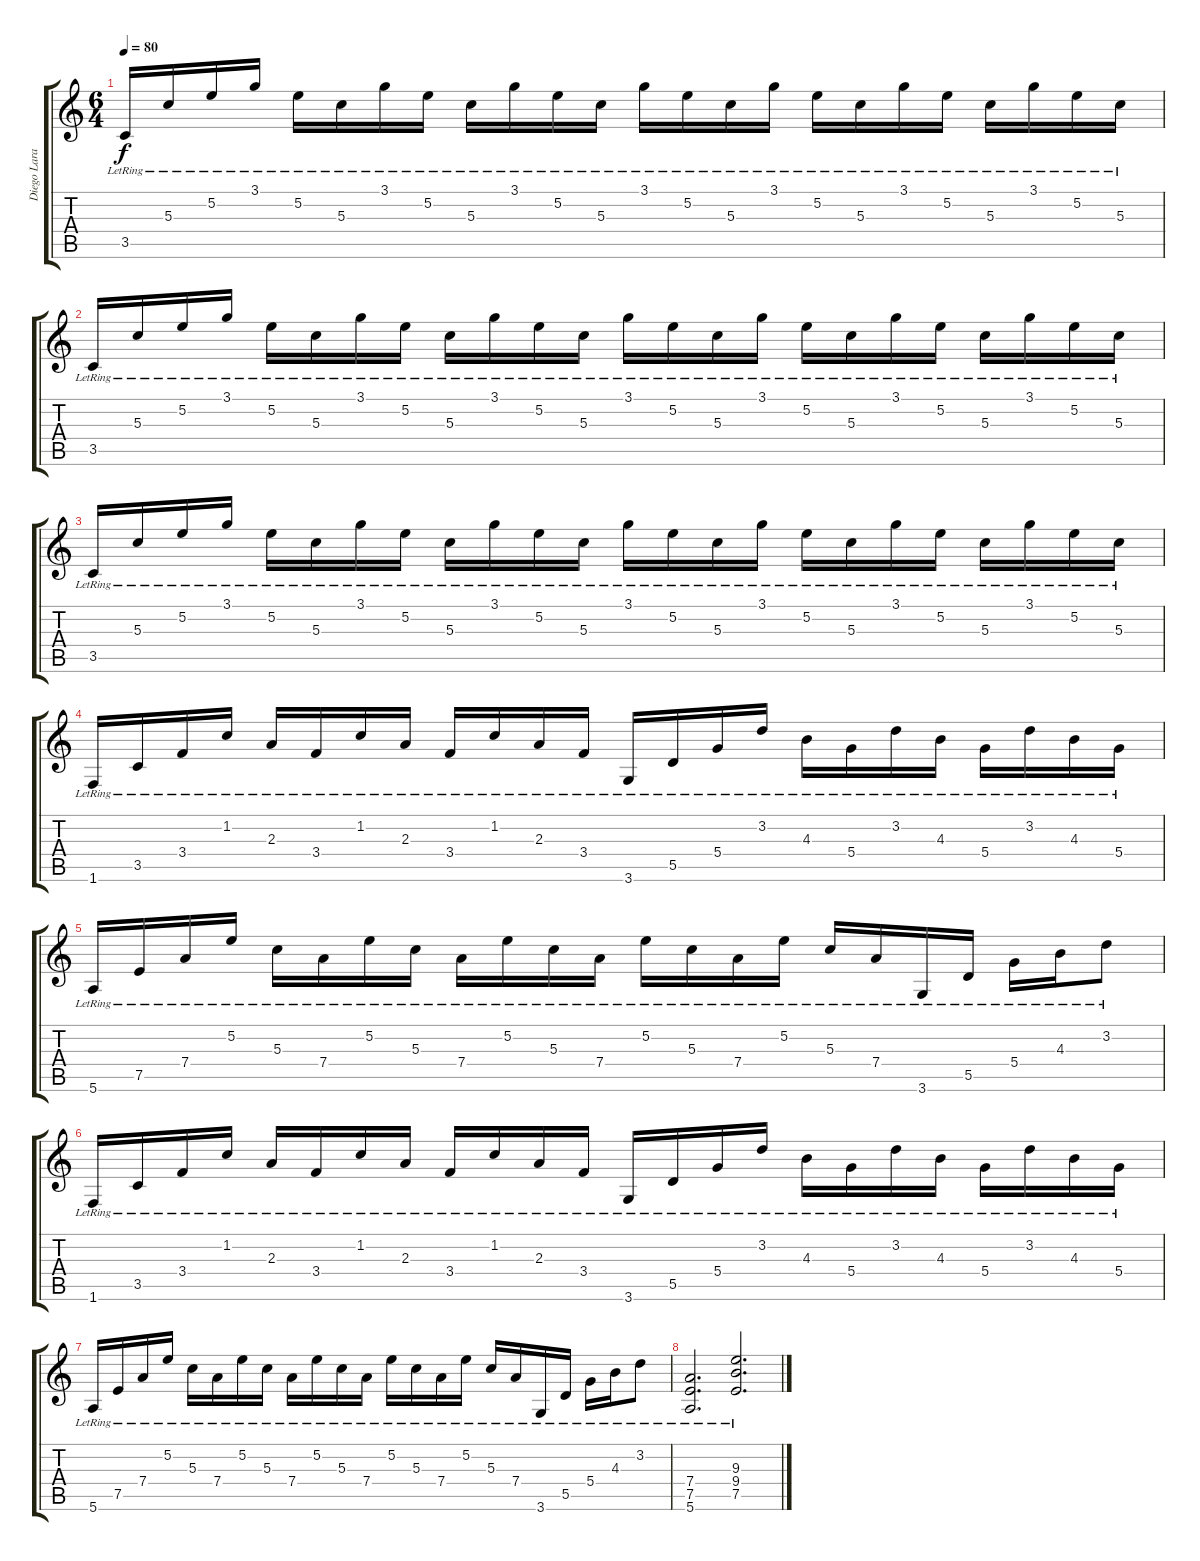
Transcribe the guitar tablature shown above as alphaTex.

\track ("Diego Lara" "Diego Lara") {instrument electricguitarclean}
\staff {score tabs}
\tuning (E4 B3 G3 D3 A2 E2) {hide}
\ts (6 4)
\tempo 80
\clef g2
\ks c
3.5{lr}.16{dy f} 5.3{lr}.16 5.2{lr}.16 3.1{lr}.16 5.2{lr}.16 5.3{lr}.16 3.1{lr}.16 5.2{lr}.16 5.3{lr}.16 3.1{lr}.16 5.2{lr}.16 5.3{lr}.16 3.1{lr}.16 5.2{lr}.16 5.3{lr}.16 3.1{lr}.16 5.2{lr}.16 5.3{lr}.16 3.1{lr}.16 5.2{lr}.16 5.3{lr}.16 3.1{lr}.16 5.2{lr}.16 5.3{lr}.16 |
3.5{lr}.16 5.3{lr}.16 5.2{lr}.16 3.1{lr}.16 5.2{lr}.16 5.3{lr}.16 3.1{lr}.16 5.2{lr}.16 5.3{lr}.16 3.1{lr}.16 5.2{lr}.16 5.3{lr}.16 3.1{lr}.16 5.2{lr}.16 5.3{lr}.16 3.1{lr}.16 5.2{lr}.16 5.3{lr}.16 3.1{lr}.16 5.2{lr}.16 5.3{lr}.16 3.1{lr}.16 5.2{lr}.16 5.3{lr}.16 |
3.5{lr}.16 5.3{lr}.16 5.2{lr}.16 3.1{lr}.16 5.2{lr}.16 5.3{lr}.16 3.1{lr}.16 5.2{lr}.16 5.3{lr}.16 3.1{lr}.16 5.2{lr}.16 5.3{lr}.16 3.1{lr}.16 5.2{lr}.16 5.3{lr}.16 3.1{lr}.16 5.2{lr}.16 5.3{lr}.16 3.1{lr}.16 5.2{lr}.16 5.3{lr}.16 3.1{lr}.16 5.2{lr}.16 5.3{lr}.16 |
1.6{lr}.16 3.5{lr}.16 3.4{lr}.16 1.2{lr}.16 2.3{lr}.16 3.4{lr}.16 1.2{lr}.16 2.3{lr}.16 3.4{lr}.16 1.2{lr}.16 2.3{lr}.16 3.4{lr}.16 3.6{lr}.16 5.5{lr}.16 5.4{lr}.16 3.2{lr}.16 4.3{lr}.16 5.4{lr}.16 3.2{lr}.16 4.3{lr}.16 5.4{lr}.16 3.2{lr}.16 4.3{lr}.16 5.4{lr}.16 |
5.6{lr}.16 7.5{lr}.16 7.4{lr}.16 5.2{lr}.16 5.3{lr}.16 7.4{lr}.16 5.2{lr}.16 5.3{lr}.16 7.4{lr}.16 5.2{lr}.16 5.3{lr}.16 7.4{lr}.16 5.2{lr}.16 5.3{lr}.16 7.4{lr}.16 5.2{lr}.16 5.3{lr}.16 7.4{lr}.16 3.6{lr}.16 5.5{lr}.16 5.4{lr}.16 4.3{lr}.16 3.2{lr}.8 |
1.6{lr}.16 3.5{lr}.16 3.4{lr}.16 1.2{lr}.16 2.3{lr}.16 3.4{lr}.16 1.2{lr}.16 2.3{lr}.16 3.4{lr}.16 1.2{lr}.16 2.3{lr}.16 3.4{lr}.16 3.6{lr}.16 5.5{lr}.16 5.4{lr}.16 3.2{lr}.16 4.3{lr}.16 5.4{lr}.16 3.2{lr}.16 4.3{lr}.16 5.4{lr}.16 3.2{lr}.16 4.3{lr}.16 5.4{lr}.16 |
5.6{lr}.16 7.5{lr}.16 7.4{lr}.16 5.2{lr}.16 5.3{lr}.16 7.4{lr}.16 5.2{lr}.16 5.3{lr}.16 7.4{lr}.16 5.2{lr}.16 5.3{lr}.16 7.4{lr}.16 5.2{lr}.16 5.3{lr}.16 7.4{lr}.16 5.2{lr}.16 5.3{lr}.16 7.4{lr}.16 3.6{lr}.16 5.5{lr}.16 5.4{lr}.16 4.3{lr}.16 3.2{lr}.8 |
(7.4{lr} 7.5{lr} 5.6{lr}).2{d} (9.3{lr} 9.4{lr} 7.5{lr}).2{d}
